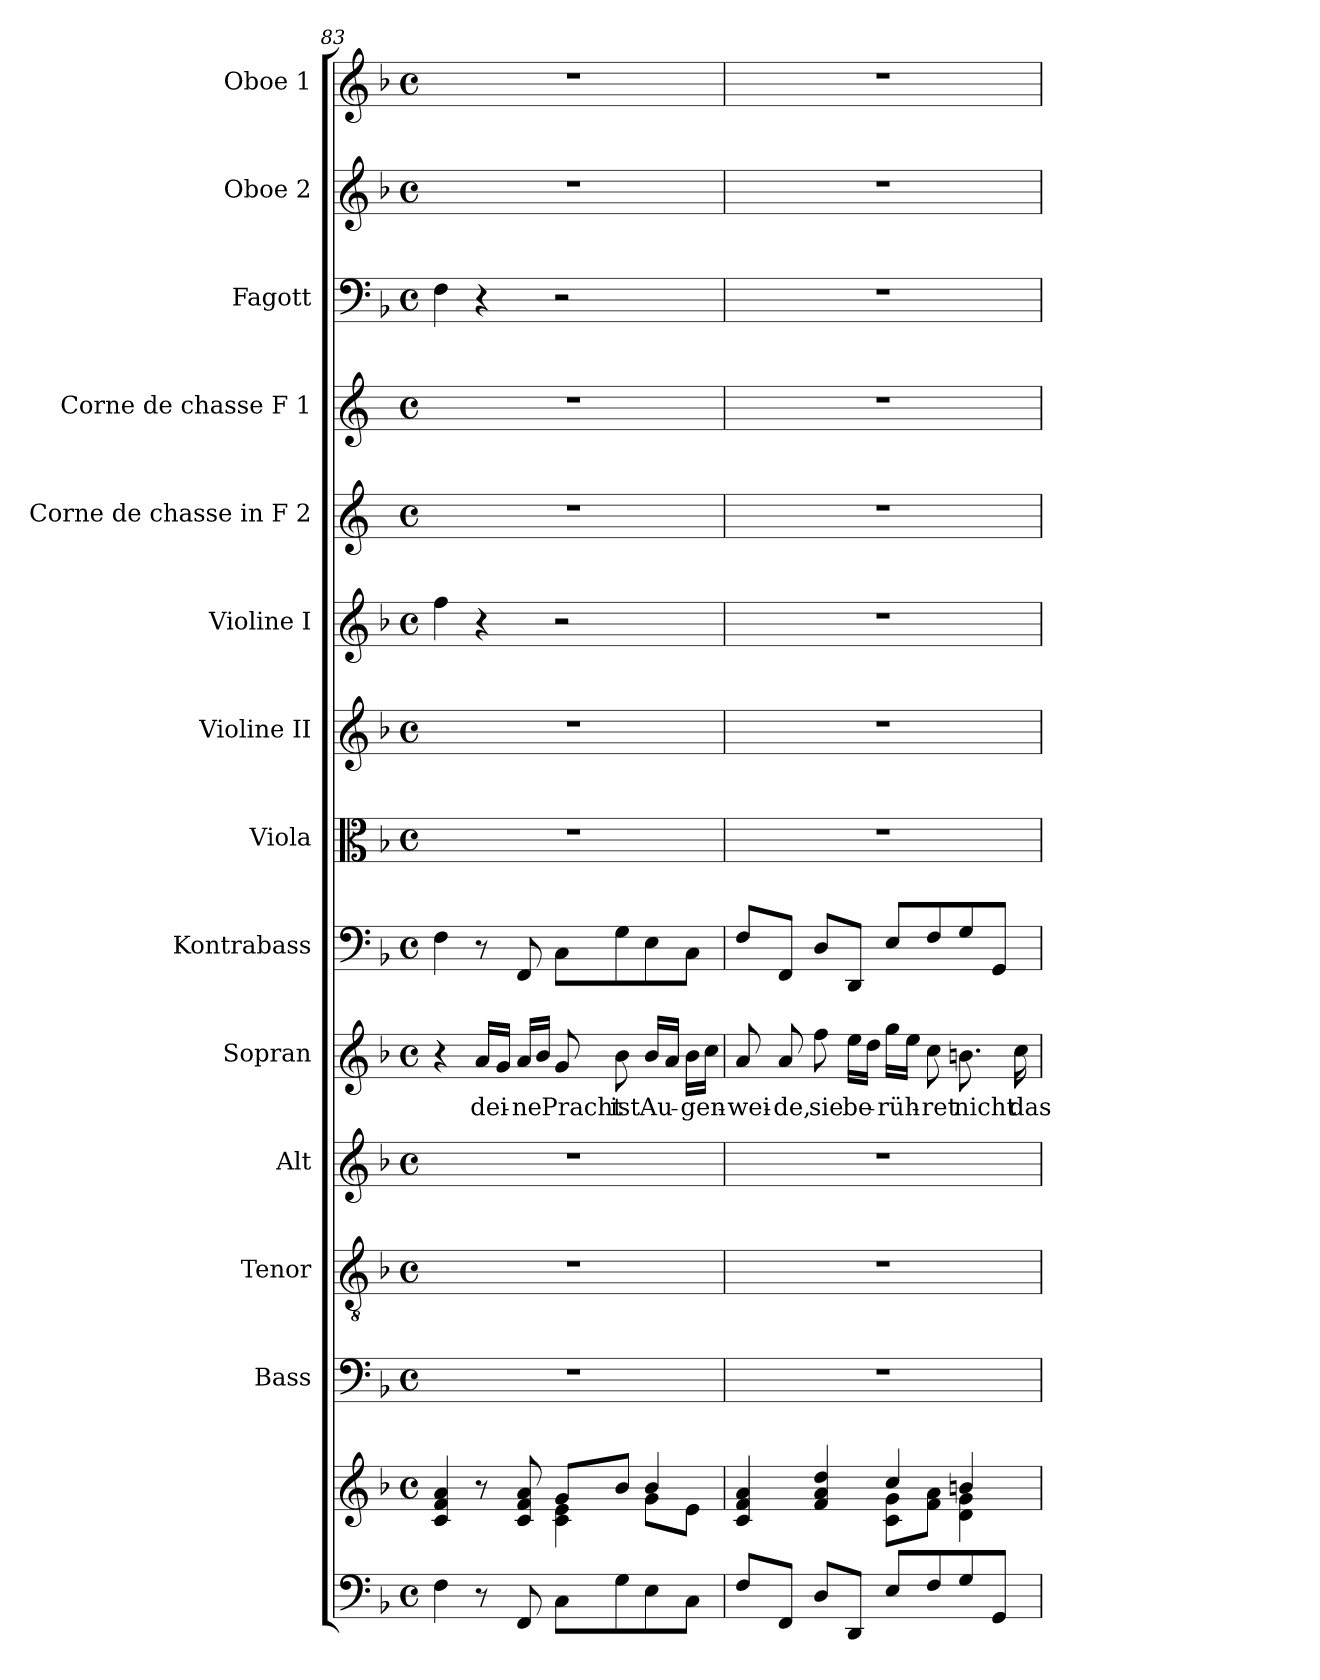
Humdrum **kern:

**kern	**kern	**kern	**kern	**kern	**kern	**text	**kern	**kern	**kern	**kern	**kern	**kern	**kern	**kern	**kern
*part14	*part14	*part13	*part12	*part11	*part10	*part10	*part9	*part8	*part7	*part6	*part5	*part4	*part3	*part2	*part1
*staff15	*staff14	*staff13	*staff12	*staff11	*staff10	*staff10	*staff9	*staff8	*staff7	*staff6	*staff5	*staff4	*staff3	*staff2	*staff1
*	*	*I"Bass	*I"Tenor	*I"Alt	*I"Sopran	*	*I"Kontrabass	*I"Viola	*I"Violine II	*I"Violine I	*I"Corne de chasse in F 2	*I"Corne de chasse F 1	*I"Fagott	*I"Oboe 2	*I"Oboe 1
*	*	*I'B.	*I'T.	*I'A.	*I'S.	*	*I'Kb.	*I'Vla.	*I'Vl. II	*I'Vl. I	*	*	*I'Fg.	*I'Ob. 2	*I'Ob. 1
*clefF4	*clefG2	*clefF4	*clefGv2	*clefG2	*clefG2	*	*clefF4	*clefC3	*clefG2	*clefG2	*clefG2	*clefG2	*clefF4	*clefG2	*clefG2
*	*	*	*	*	*	*	*ITrd7c12	*	*	*	*ITrd4c7	*ITrd4c7	*	*	*
*k[b-]	*k[b-]	*k[b-]	*k[b-]	*k[b-]	*k[b-]	*	*k[b-]	*k[b-]	*k[b-]	*k[b-]	*k[b-]	*k[b-]	*k[b-]	*k[b-]	*k[b-]
*F:	*F:	*F:	*F:	*F:	*F:	*	*F:	*F:	*F:	*F:	*F:	*F:	*F:	*F:	*F:
*M4/4	*M4/4	*M4/4	*M4/4	*M4/4	*M4/4	*	*M4/4	*M4/4	*M4/4	*M4/4	*M4/4	*M4/4	*M4/4	*M4/4	*M4/4
*met(c)	*met(c)	*met(c)	*met(c)	*met(c)	*met(c)	*	*met(c)	*met(c)	*met(c)	*met(c)	*met(c)	*met(c)	*met(c)	*met(c)	*met(c)
=83	=83	=83	=83	=83	=83	=83	=83	=83	=83	=83	=83	=83	=83	=83	=83
*	*^	*	*	*	*	*	*	*	*	*	*	*	*	*	*
4F\	4c/ 4f/ 4a/	2ryy	1r	1r	1r	4r	.	4FF\	1r	1r	4ff\	1r	1r	4F\	1r	1r
!	!	!	!	!	!	!	!LO:LY:b	!	!	!	!	!	!	!	!	!
8r	8r	.	.	.	.	16a/LL	dei-	8r	.	.	4r	.	.	4r	.	.
.	.	.	.	.	.	16g/JJ	.	.	.	.	.	.	.	.	.	.
!	!	!	!	!	!	!	!LO:LY:b	!	!	!	!	!	!	!	!	!
8FF/	8c/ 8f/ 8a/	.	.	.	.	16a/LL	-ne	8FFF/	.	.	.	.	.	.	.	.
.	.	.	.	.	.	16b-/JJ	.	.	.	.	.	.	.	.	.	.
!	!	!	!	!	!	!	!LO:LY:b	!	!	!	!	!	!	!	!	!
8C\L	8g/L	4c\ 4e\	.	.	.	8g/	Pracht	8CC\L	.	.	2r	.	.	2r	.	.
!	!	!	!	!	!	!	!LO:LY:b	!	!	!	!	!	!	!	!	!
8G\	8b-/J	.	.	.	.	8b-\	ist	8GG\	.	.	.	.	.	.	.	.
!	!	!	!	!	!	!	!LO:LY:b	!	!	!	!	!	!	!	!	!
8E\	4b-/	8g\L	.	.	.	16b-/LL	Au-	8EE\	.	.	.	.	.	.	.	.
.	.	.	.	.	.	16a/JJ	.	.	.	.	.	.	.	.	.	.
!	!	!	!	!	!	!	!LO:LY:b	!	!	!	!	!	!	!	!	!
8C\J	.	8e\J	.	.	.	16b-\LL	-gen-	8CC\J	.	.	.	.	.	.	.	.
.	.	.	.	.	.	16cc\JJ	.	.	.	.	.	.	.	.	.	.
=84	=84	=84	=84	=84	=84	=84	=84	=84	=84	=84	=84	=84	=84	=84	=84	=84
!	!	!	!	!	!	!	!LO:LY:b	!	!	!	!	!	!	!	!	!
8F/L	4c/ 4f/ 4a/	2ryy	1r	1r	1r	8a/	-wei-	8FF/L	1r	1r	1r	1r	1r	1r	1r	1r
!	!	!	!	!	!	!	!LO:LY:b	!	!	!	!	!	!	!	!	!
8FF/J	.	.	.	.	.	8a/	-de,	8FFF/J	.	.	.	.	.	.	.	.
!	!	!	!	!	!	!	!LO:LY:b	!	!	!	!	!	!	!	!	!
8D/L	4f/ 4a/ 4dd/	.	.	.	.	8ff\	sie	8DD/L	.	.	.	.	.	.	.	.
!	!	!	!	!	!	!	!LO:LY:b	!	!	!	!	!	!	!	!	!
8DD/J	.	.	.	.	.	16ee\LL	be-	8DDD/J	.	.	.	.	.	.	.	.
.	.	.	.	.	.	16dd\JJ	.	.	.	.	.	.	.	.	.	.
!	!	!	!	!	!	!	!LO:LY:b	!	!	!	!	!	!	!	!	!
8E/L	4cc/	8c\ 8g\L	.	.	.	16gg\LL	-rüh-	8EE/L	.	.	.	.	.	.	.	.
.	.	.	.	.	.	16ee\JJ	.	.	.	.	.	.	.	.	.	.
!	!	!	!	!	!	!	!LO:LY:b	!	!	!	!	!	!	!	!	!
8F/	.	8f\ 8a\J	.	.	.	8cc\	-ret	8FF/	.	.	.	.	.	.	.	.
!	!	!	!	!	!	!	!LO:LY:b	!	!	!	!	!	!	!	!	!
8G/	4bn/	4d\ 4g\	.	.	.	8.bn\	nicht	8GG/	.	.	.	.	.	.	.	.
8GG/J	.	.	.	.	.	.	.	8GGG/J	.	.	.	.	.	.	.	.
!	!	!	!	!	!	!	!LO:LY:b	!	!	!	!	!	!	!	!	!
.	.	.	.	.	.	16cc\	das	.	.	.	.	.	.	.	.	.
*	*v	*v	*	*	*	*	*	*	*	*	*	*	*	*	*	*
=	=	=	=	=	=	=	=	=	=	=	=	=	=	=	=
*-	*-	*-	*-	*-	*-	*-	*-	*-	*-	*-	*-	*-	*-	*-	*-
